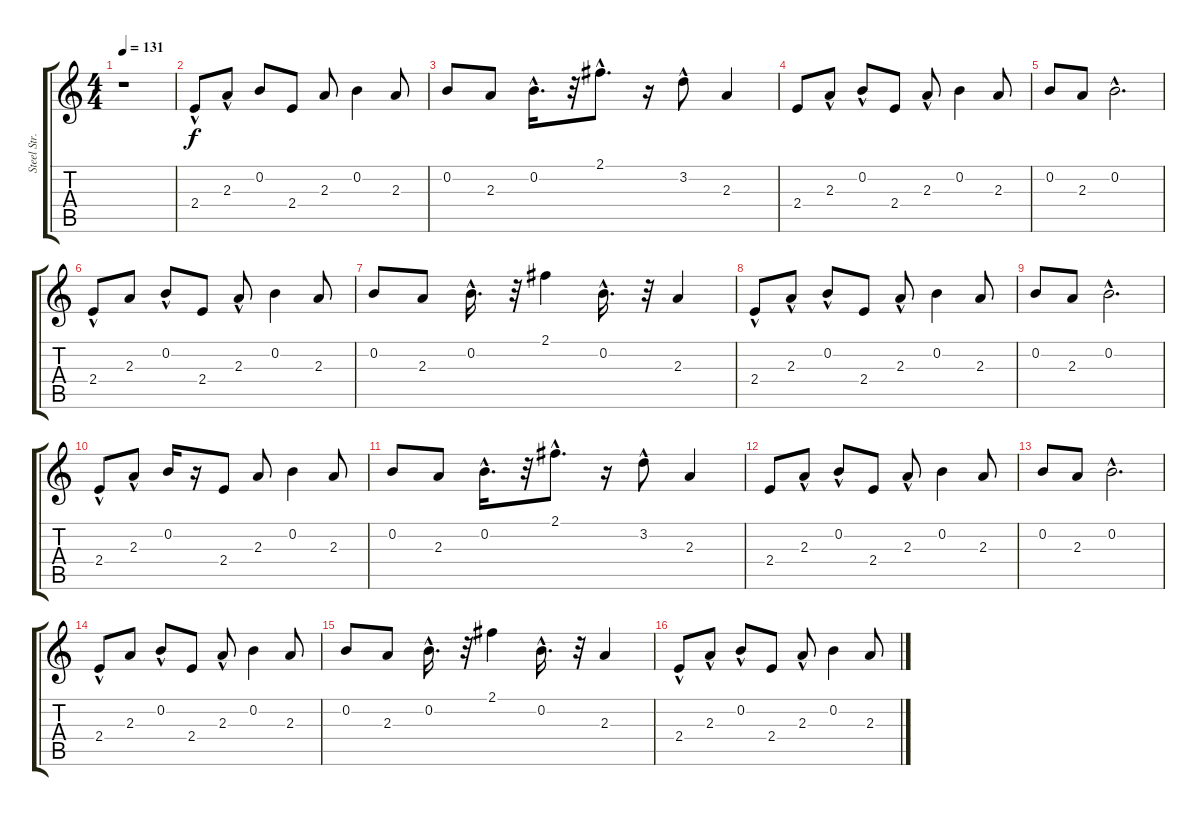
\track ("Steel Str. Guitar" "Steel Str.") {instrument acousticguitarsteel}
\staff {score tabs}
\tuning (E4 B3 G3 D3 A2 E2) {hide}
\ts (4 4)
\tempo 131
\clef g2
\ks c
r.1{dy f} |
2.4{hac}.8 2.3{hac}.8 0.2.8 2.4.8 2.3.8 0.2.4 2.3.8 |
0.2.8 2.3.8 0.2{hac}.16{d} r.32 2.1{hac}.8{d} r.16 3.2{hac}.8 2.3.4 |
2.4.8 2.3{hac}.8 0.2{hac}.8 2.4.8 2.3{hac}.8 0.2.4 2.3.8 |
0.2.8 2.3.8 0.2{hac}.2{d} |
2.4{hac}.8 2.3.8 0.2{hac}.8 2.4.8 2.3{hac}.8 0.2.4 2.3.8 |
0.2.8 2.3.8 0.2{hac}.16{d} r.32 2.1.4 0.2{hac}.16{d} r.32 2.3.4 |
2.4{hac}.8 2.3{hac}.8 0.2{hac}.8 2.4.8 2.3{hac}.8 0.2.4 2.3.8 |
0.2.8 2.3.8 0.2{hac}.2{d} |
2.4{hac}.8 2.3{hac}.8 0.2.16 r.16 2.4.8 2.3.8 0.2.4 2.3.8 |
0.2.8 2.3.8 0.2{hac}.16{d} r.32 2.1{hac}.8{d} r.16 3.2{hac}.8 2.3.4 |
2.4.8 2.3{hac}.8 0.2{hac}.8 2.4.8 2.3{hac}.8 0.2.4 2.3.8 |
0.2.8 2.3.8 0.2{hac}.2{d} |
2.4{hac}.8 2.3.8 0.2{hac}.8 2.4.8 2.3{hac}.8 0.2.4 2.3.8 |
0.2.8 2.3.8 0.2{hac}.16{d} r.32 2.1.4 0.2{hac}.16{d} r.32 2.3.4 |
2.4{hac}.8 2.3{hac}.8 0.2{hac}.8 2.4.8 2.3{hac}.8 0.2.4 2.3.8
